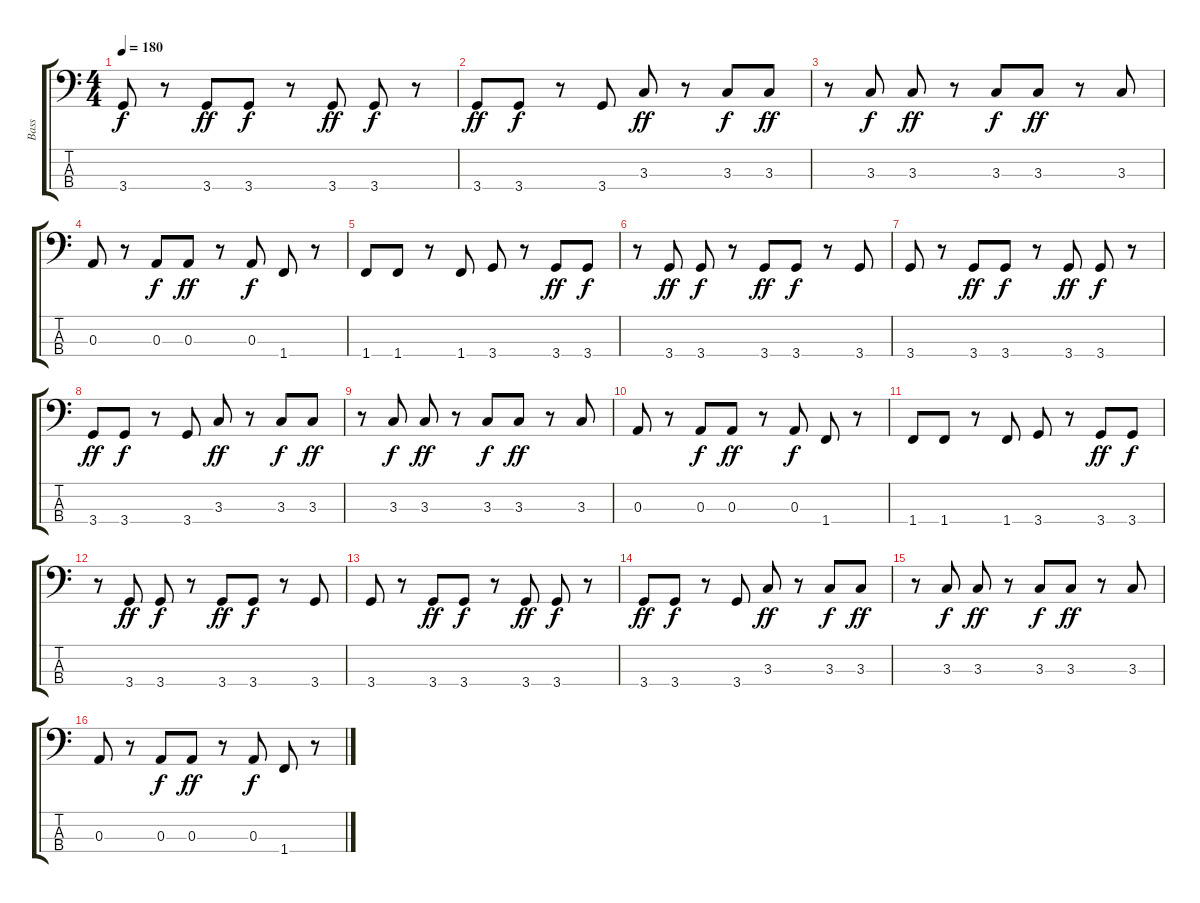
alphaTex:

\track ("Bass" "Bass") {instrument electricbasspick}
\staff {score tabs}
\tuning (G2 D2 A1 E1) {hide}
\ts (4 4)
\tempo 180
\clef f4
\ks c
3.4.8{dy f} r.8 3.4.8{dy ff} 3.4.8{dy f} r.8 3.4.8{dy ff} 3.4.8{dy f} r.8 |
3.4.8{dy ff} 3.4.8{dy f} r.8 3.4.8 3.3.8{dy ff} r.8 3.3.8{dy f} 3.3.8{dy ff} |
r.8 3.3.8{dy f} 3.3.8{dy ff} r.8 3.3.8{dy f} 3.3.8{dy ff} r.8 3.3.8 |
0.3.8 r.8 0.3.8{dy f} 0.3.8{dy ff} r.8 0.3.8{dy f} 1.4.8 r.8 |
1.4.8 1.4.8 r.8 1.4.8 3.4.8 r.8 3.4.8{dy ff} 3.4.8{dy f} |
r.8 3.4.8{dy ff} 3.4.8{dy f} r.8 3.4.8{dy ff} 3.4.8{dy f} r.8 3.4.8 |
3.4.8 r.8 3.4.8{dy ff} 3.4.8{dy f} r.8 3.4.8{dy ff} 3.4.8{dy f} r.8 |
3.4.8{dy ff} 3.4.8{dy f} r.8 3.4.8 3.3.8{dy ff} r.8 3.3.8{dy f} 3.3.8{dy ff} |
r.8 3.3.8{dy f} 3.3.8{dy ff} r.8 3.3.8{dy f} 3.3.8{dy ff} r.8 3.3.8 |
0.3.8 r.8 0.3.8{dy f} 0.3.8{dy ff} r.8 0.3.8{dy f} 1.4.8 r.8 |
1.4.8 1.4.8 r.8 1.4.8 3.4.8 r.8 3.4.8{dy ff} 3.4.8{dy f} |
r.8 3.4.8{dy ff} 3.4.8{dy f} r.8 3.4.8{dy ff} 3.4.8{dy f} r.8 3.4.8 |
3.4.8 r.8 3.4.8{dy ff} 3.4.8{dy f} r.8 3.4.8{dy ff} 3.4.8{dy f} r.8 |
3.4.8{dy ff} 3.4.8{dy f} r.8 3.4.8 3.3.8{dy ff} r.8 3.3.8{dy f} 3.3.8{dy ff} |
r.8 3.3.8{dy f} 3.3.8{dy ff} r.8 3.3.8{dy f} 3.3.8{dy ff} r.8 3.3.8 |
0.3.8 r.8 0.3.8{dy f} 0.3.8{dy ff} r.8 0.3.8{dy f} 1.4.8 r.8
